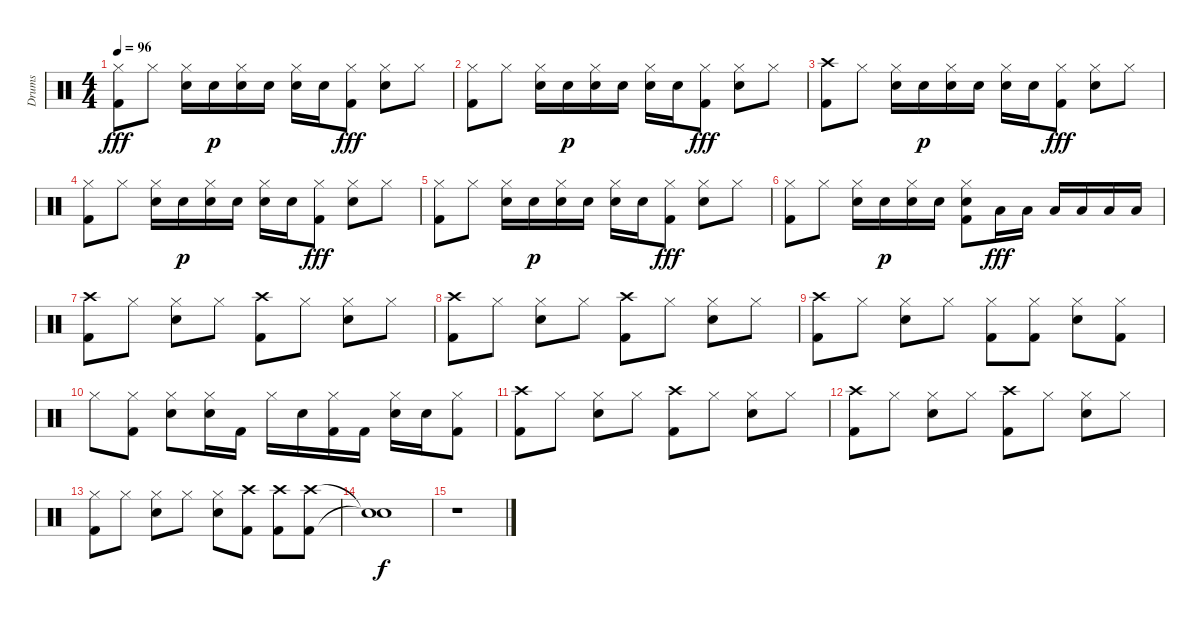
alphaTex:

\track ("Drums" "Drums") {instrument percussion}
\staff {score}
\articulation defaults
\ts (4 4)
\tempo 96
\clef neutral
\ks c
("Hi-Hat (closed)" "Kick (hit) 2").8{dy fff} "Hi-Hat (closed)".8 ("Hi-Hat (closed)" "Snare (hit) 2").16 "Snare (hit) 2".16{dy p} ("Hi-Hat (closed)" "Snare (hit) 2").16 "Snare (hit) 2".16 ("Hi-Hat (closed)" "Snare (hit) 2").16 "Snare (hit) 2".16 ("Hi-Hat (closed)" "Kick (hit) 2").8{dy fff} ("Hi-Hat (closed)" "Snare (hit) 2").8 "Hi-Hat (closed)".8 |
("Hi-Hat (closed)" "Kick (hit) 2").8 "Hi-Hat (closed)".8 ("Hi-Hat (closed)" "Snare (hit) 2").16 "Snare (hit) 2".16{dy p} ("Hi-Hat (closed)" "Snare (hit) 2").16 "Snare (hit) 2".16 ("Hi-Hat (closed)" "Snare (hit) 2").16 "Snare (hit) 2".16 ("Hi-Hat (closed)" "Kick (hit) 2").8{dy fff} ("Hi-Hat (closed)" "Snare (hit) 2").8 "Hi-Hat (closed)".8 |
("Crash high (hit)" "Kick (hit) 2").8 "Hi-Hat (closed)".8 ("Hi-Hat (closed)" "Snare (hit) 2").16 "Snare (hit) 2".16{dy p} ("Hi-Hat (closed)" "Snare (hit) 2").16 "Snare (hit) 2".16 ("Hi-Hat (closed)" "Snare (hit) 2").16 "Snare (hit) 2".16 ("Hi-Hat (closed)" "Kick (hit) 2").8{dy fff} ("Hi-Hat (closed)" "Snare (hit) 2").8 "Hi-Hat (closed)".8 |
("Hi-Hat (closed)" "Kick (hit) 2").8 "Hi-Hat (closed)".8 ("Hi-Hat (closed)" "Snare (hit) 2").16 "Snare (hit) 2".16{dy p} ("Hi-Hat (closed)" "Snare (hit) 2").16 "Snare (hit) 2".16 ("Hi-Hat (closed)" "Snare (hit) 2").16 "Snare (hit) 2".16 ("Hi-Hat (closed)" "Kick (hit) 2").8{dy fff} ("Hi-Hat (closed)" "Snare (hit) 2").8 "Hi-Hat (closed)".8 |
("Hi-Hat (closed)" "Kick (hit) 2").8 "Hi-Hat (closed)".8 ("Hi-Hat (closed)" "Snare (hit) 2").16 "Snare (hit) 2".16{dy p} ("Hi-Hat (closed)" "Snare (hit) 2").16 "Snare (hit) 2".16 ("Hi-Hat (closed)" "Snare (hit) 2").16 "Snare (hit) 2".16 ("Hi-Hat (closed)" "Kick (hit) 2").8{dy fff} ("Hi-Hat (closed)" "Snare (hit) 2").8 "Hi-Hat (closed)".8 |
("Hi-Hat (closed)" "Kick (hit) 2").8 "Hi-Hat (closed)".8 ("Hi-Hat (closed)" "Snare (hit) 2").16 "Snare (hit) 2".16{dy p} ("Hi-Hat (closed)" "Snare (hit) 2").16 "Snare (hit) 2".16 ("Hi-Hat (closed)" "Snare (hit) 2" "Kick (hit) 2").8 "Low Floor Tom (hit)".16{dy fff} "Low Floor Tom (hit)".16 "Low Floor Tom (hit)".16 "Low Floor Tom (hit)".16 "Low Floor Tom (hit)".16 "Low Floor Tom (hit)".16 |
("Crash high (hit)" "Kick (hit) 2").8 "Hi-Hat (closed)".8 ("Hi-Hat (closed)" "Snare (hit) 2").8 "Hi-Hat (closed)".8 ("Crash high (hit)" "Kick (hit) 2").8 "Hi-Hat (closed)".8 ("Hi-Hat (closed)" "Snare (hit) 2").8 "Hi-Hat (closed)".8 |
("Crash high (hit)" "Kick (hit) 2").8 "Hi-Hat (closed)".8 ("Hi-Hat (closed)" "Snare (hit) 2").8 "Hi-Hat (closed)".8 ("Crash high (hit)" "Kick (hit) 2").8 "Hi-Hat (closed)".8 ("Hi-Hat (closed)" "Snare (hit) 2").8 "Hi-Hat (closed)".8 |
("Crash high (hit)" "Kick (hit) 2").8 "Hi-Hat (closed)".8 ("Hi-Hat (closed)" "Snare (hit) 2").8 "Hi-Hat (closed)".8 ("Hi-Hat (closed)" "Kick (hit) 2").8 ("Hi-Hat (closed)" "Kick (hit) 2").8 ("Hi-Hat (closed)" "Snare (hit) 2").8 ("Hi-Hat (closed)" "Kick (hit) 2").8 |
"Hi-Hat (closed)".8 ("Hi-Hat (closed)" "Kick (hit) 2").8 ("Hi-Hat (closed)" "Snare (hit) 2").8 ("Hi-Hat (closed)" "Snare (hit) 2").16 "Kick (hit) 2".16 "Hi-Hat (closed)".16 "Snare (hit) 2".16 ("Hi-Hat (closed)" "Kick (hit) 2").16 "Kick (hit) 2".16 ("Hi-Hat (closed)" "Snare (hit) 2").16 "Snare (hit) 2".16 ("Hi-Hat (closed)" "Kick (hit) 2").8 |
("Crash high (hit)" "Kick (hit) 2").8 "Hi-Hat (closed)".8 ("Hi-Hat (closed)" "Snare (hit) 2").8 "Hi-Hat (closed)".8 ("Crash high (hit)" "Kick (hit) 2").8 "Hi-Hat (closed)".8 ("Hi-Hat (closed)" "Snare (hit) 2").8 "Hi-Hat (closed)".8 |
("Crash high (hit)" "Kick (hit) 2").8 "Hi-Hat (closed)".8 ("Hi-Hat (closed)" "Snare (hit) 2").8 "Hi-Hat (closed)".8 ("Crash high (hit)" "Kick (hit) 2").8 "Hi-Hat (closed)".8 ("Hi-Hat (closed)" "Snare (hit) 2").8 "Hi-Hat (closed)".8 |
("Hi-Hat (closed)" "Kick (hit) 2").8 "Hi-Hat (closed)".8 ("Hi-Hat (closed)" "Snare (hit) 2").8 "Hi-Hat (closed)".8 ("Hi-Hat (closed)" "Snare (hit) 2").8 ("Crash high (hit)" "Kick (hit) 2").8 ("Crash high (hit)" "Kick (hit) 2").8 ("Crash high (hit)" "Kick (hit) 2").8 |
("Snare (hit)"{t} "Snare (hit)"{t}).1{dy f} |
r.1
